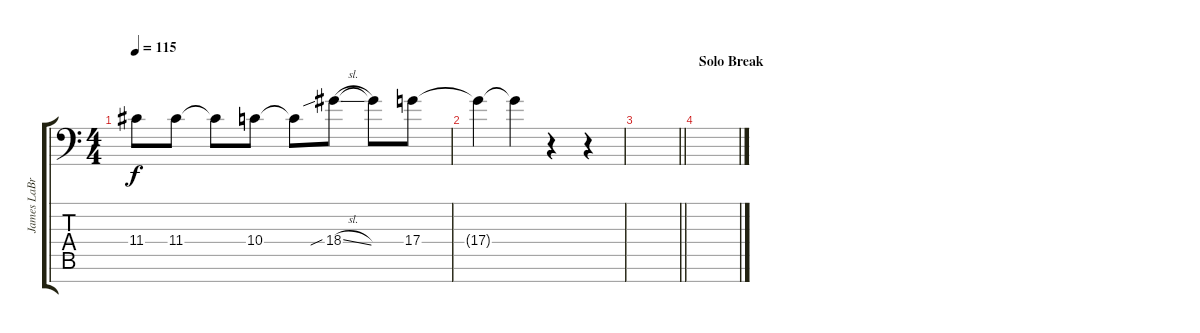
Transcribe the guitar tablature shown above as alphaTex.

\track ("James LaBrie" "James LaBr") {instrument altosax}
\staff {score tabs}
\tuning (E4 B3 G3 D3 A2 E2 C-1) {hide}
\ts (4 4)
\tempo 115
\clef f4
\ks c
11.4{t}.8{dy f} 11.4.8 11.4{t}.8 10.4.8 10.4{t}.8 18.4{sib sl}.8 18.4{t}.8 17.4.8 |
17.4{t}.4 17.4{t}.4 r.4 r.4 |
\barLineRight lightlight
|
\section ("" "Solo Break")
